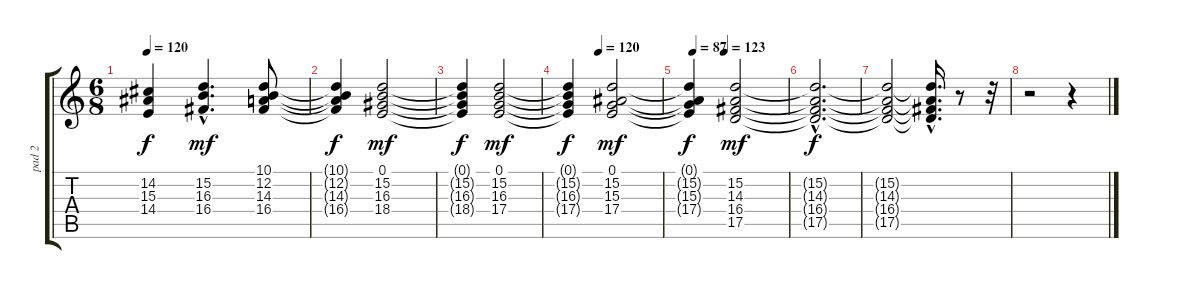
\track ("pad 2" "pad 2") {instrument pad8sweep}
\staff {score tabs}
\tuning (E4 B3 G3 D3 A2 E2) {hide}
\ts (6 8)
\tempo 120
\clef g2
\ks c
(14.2{t} 15.3{t} 14.4{t}).4{dy f} (15.2{hac} 16.3{hac} 16.4{hac}).4{d dy mf} (10.1 12.2 14.3 16.4).8 |
(10.1{t} 12.2{t} 14.3{t} 16.4{t}).4{dy f} (0.1 15.2 16.3 18.4).2{dy mf} |
(0.1{t} 15.2{t} 16.3{t} 18.4{t}).4{dy f} (0.1 15.2 16.3 17.4).2{dy mf} |
\tempo (120 0.3333333333333333)
(0.1{t} 15.2{t} 16.3{t} 17.4{t}).4{dy f} (0.1 15.2 15.3 17.4).2{dy mf} |
\tempo 87
\tempo (123 0.3333333333333333)
(0.1{t} 15.2{t} 15.3{t} 17.4{t}).4{dy f} (15.2 14.3 16.4 17.5).2{dy mf} |
(15.2{hac t} 14.3{hac t} 16.4{hac t} 17.5{hac t}).2{d dy f} |
(15.2{t} 14.3{t} 16.4{t} 17.5{t}).2 (15.2{hac t} 14.3{hac t} 16.4{hac t} 17.5{hac t}).16{d} r.8 r.32 |
r.2 r.4
